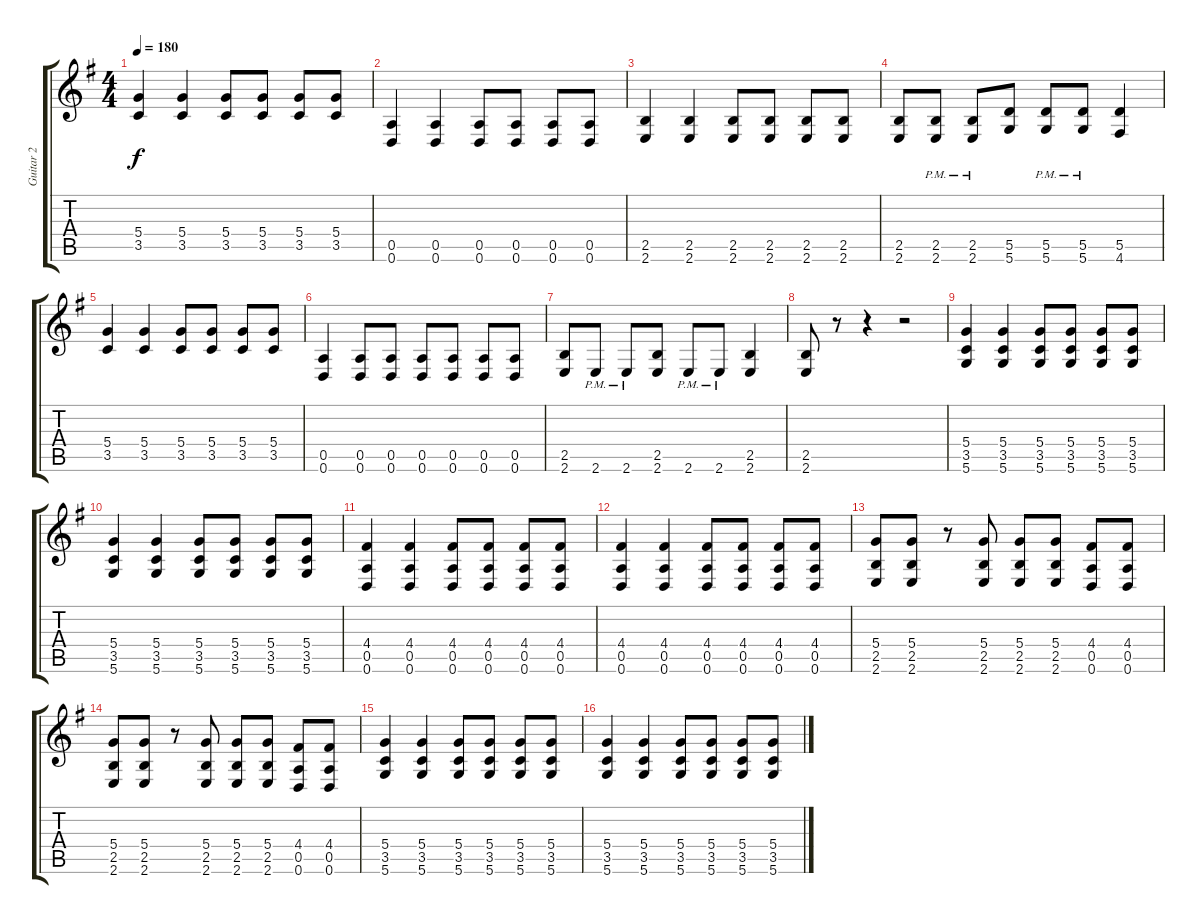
\track ("Guitar 2" "Guitar 2") {instrument distortionguitar}
\staff {score tabs}
\tuning (E4 B3 G3 D3 A2 D2) {hide}
\ts (4 4)
\tempo 180
\clef g2
\ks g
(5.4 3.5).4{dy f} (5.4 3.5).4 (5.4 3.5).8 (5.4 3.5).8 (5.4 3.5).8 (5.4 3.5).8 |
(0.5 0.6).4 (0.5 0.6).4 (0.5 0.6).8 (0.5 0.6).8 (0.5 0.6).8 (0.5 0.6).8 |
(2.5 2.6).4 (2.5 2.6).4 (2.5 2.6).8 (2.5 2.6).8 (2.5 2.6).8 (2.5 2.6).8 |
(2.5 2.6).8 (2.5{pm} 2.6{pm}).8 (2.5{pm} 2.6{pm}).8 (5.5 5.6).8 (5.5{pm} 5.6{pm}).8 (5.5{pm} 5.6{pm}).8 (5.5 4.6).4 |
(5.4 3.5).4 (5.4 3.5).4 (5.4 3.5).8 (5.4 3.5).8 (5.4 3.5).8 (5.4 3.5).8 |
(0.5 0.6).4 (0.5 0.6).8 (0.5 0.6).8 (0.5 0.6).8 (0.5 0.6).8 (0.5 0.6).8 (0.5 0.6).8 |
(2.5 2.6).8 2.6{pm}.8 2.6{pm}.8 (2.5 2.6).8 2.6{pm}.8 2.6{pm}.8 (2.5 2.6).4 |
(2.5 2.6).8 r.8 r.4 r.2 |
(5.4 3.5 5.6).4 (5.4 3.5 5.6).4 (5.4 3.5 5.6).8 (5.4 3.5 5.6).8 (5.4 3.5 5.6).8 (5.4 3.5 5.6).8 |
(5.4 3.5 5.6).4 (5.4 3.5 5.6).4 (5.4 3.5 5.6).8 (5.4 3.5 5.6).8 (5.4 3.5 5.6).8 (5.4 3.5 5.6).8 |
(4.4 0.5 0.6).4 (4.4 0.5 0.6).4 (4.4 0.5 0.6).8 (4.4 0.5 0.6).8 (4.4 0.5 0.6).8 (4.4 0.5 0.6).8 |
(4.4 0.5 0.6).4 (4.4 0.5 0.6).4 (4.4 0.5 0.6).8 (4.4 0.5 0.6).8 (4.4 0.5 0.6).8 (4.4 0.5 0.6).8 |
(5.4 2.5 2.6).8 (5.4 2.5 2.6).8 r.8 (5.4 2.5 2.6).8 (5.4 2.5 2.6).8 (5.4 2.5 2.6).8 (4.4 0.5 0.6).8 (4.4 0.5 0.6).8 |
(5.4 2.5 2.6).8 (5.4 2.5 2.6).8 r.8 (5.4 2.5 2.6).8 (5.4 2.5 2.6).8 (5.4 2.5 2.6).8 (4.4 0.5 0.6).8 (4.4 0.5 0.6).8 |
(5.4 3.5 5.6).4 (5.4 3.5 5.6).4 (5.4 3.5 5.6).8 (5.4 3.5 5.6).8 (5.4 3.5 5.6).8 (5.4 3.5 5.6).8 |
(5.4 3.5 5.6).4 (5.4 3.5 5.6).4 (5.4 3.5 5.6).8 (5.4 3.5 5.6).8 (5.4 3.5 5.6).8 (5.4 3.5 5.6).8
